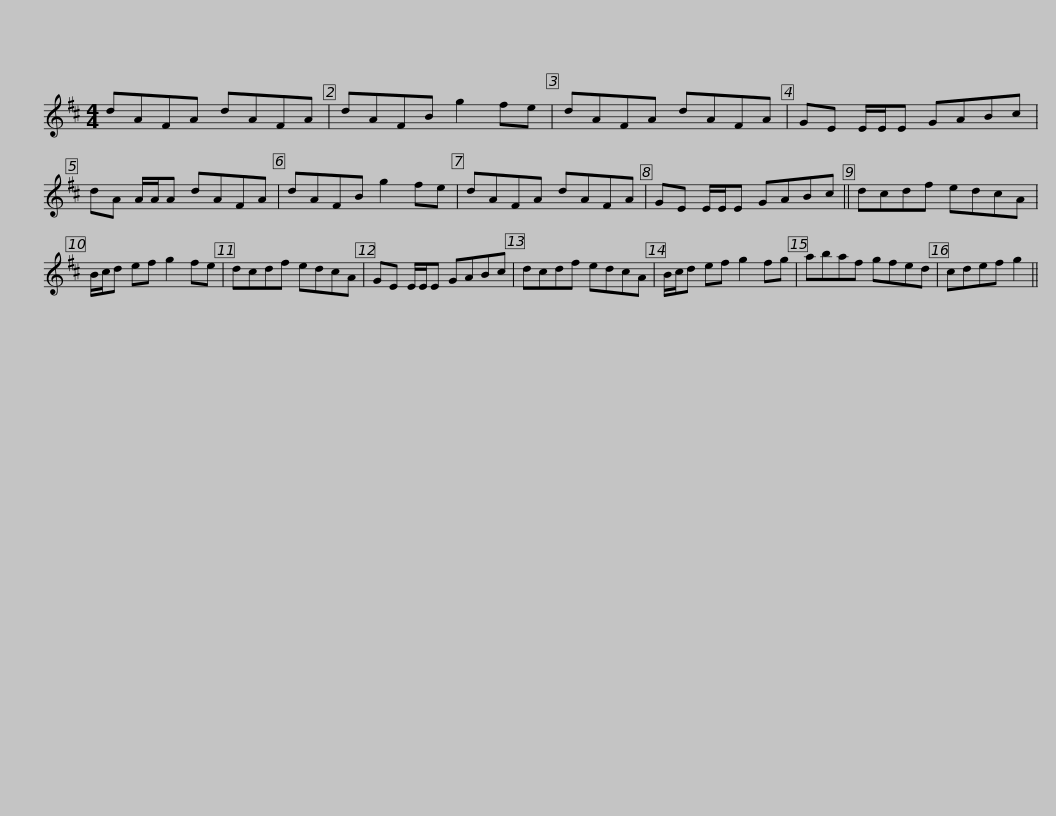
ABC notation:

X:1
L:1/8
M:4/4
I:linebreak $
K:D
V:1 treble
V:1
 dAFA dAFA | dAFB g2 fe | dAFA dAFA | GE E/E/E GABc | dA A/A/A dAFA |$ %5
 dAFB g2 fe | dAFA dAFA | GE E/E/E GABc || dcdf edcA | B/c/d ef g2 fe |$ %10
 dcdf edcA | GE E/E/E GABc | dcdf edcA | B/c/d ef g2 fg | abaf gfed |$ %15
 cdef g2 || %16
